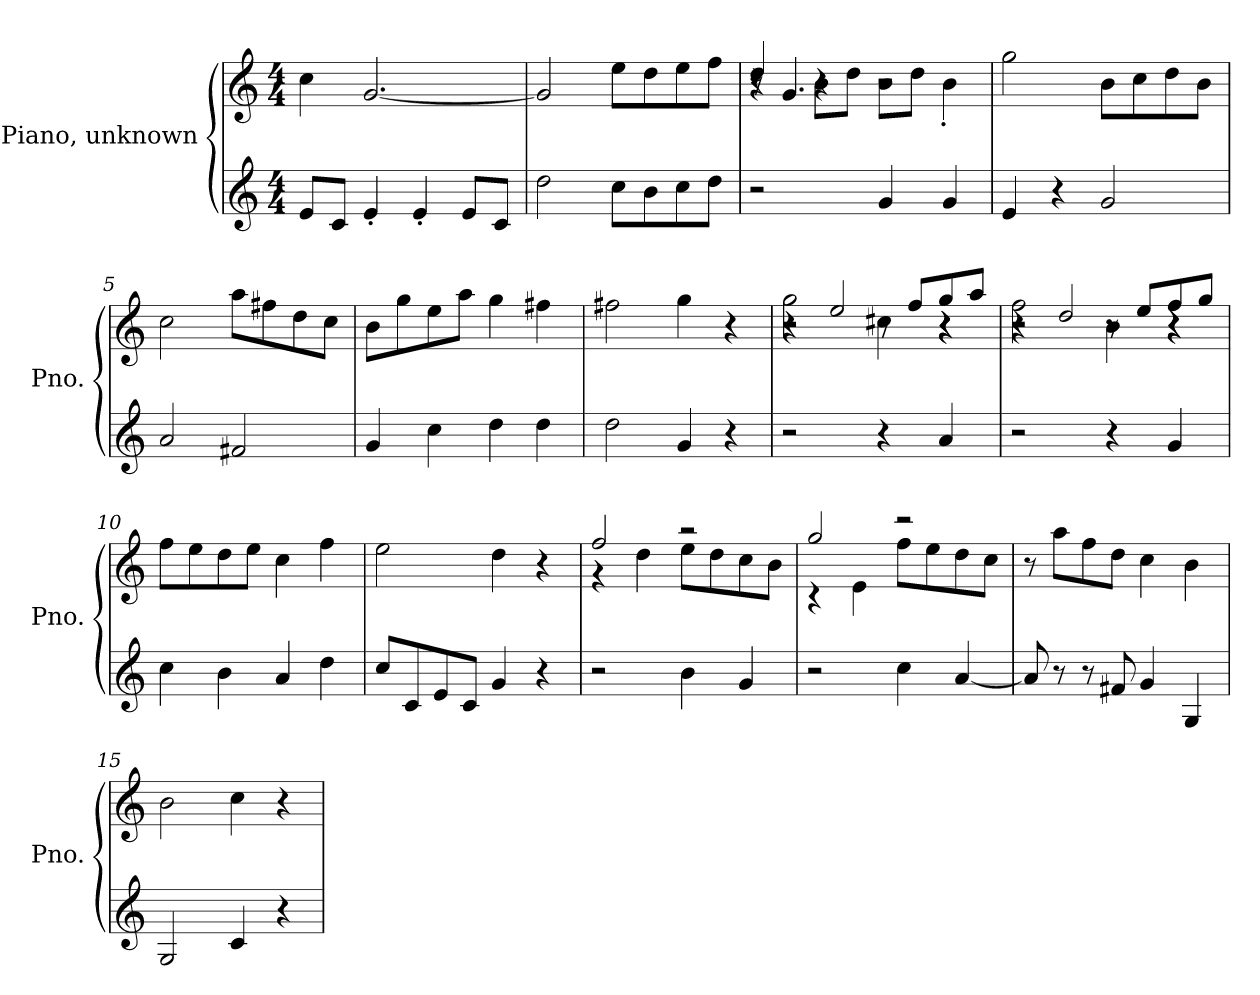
**kern	**kern
*part1	*part1
*staff2	*staff1
*I"Piano, unknown	*
*I'Pno.	*
*clefG2	*clefG2
*k[]	*k[]
*M4/4	*M4/4
*MM120	*MM120
=1	=1
8e/L	4cc\
8c/J	.
4e'/	[2.g/
4e'/	.
8e/L	.
8c/J	.
=2	=2
2dd\	2g/]
8cc\L	8ee\L
8b\	8dd\
8cc\	8ee\
8dd\J	8ff\J
=3	=3
*	*^
*	*	*^
2r	4dd/	4r	8r
.	.	.	4.g/
.	4r	8b\L	.
.	.	8dd\J	.
4g/	2r	8b\L	2r
.	.	8dd\J	.
4g/	.	4b'\	.
*	*v	*v	*v
=4	=4
4e/	2gg\
4r	.
2g/	8b\L
.	8cc\
.	8dd\
.	8b\J
=5	=5
2a/	2cc\
2f#X/	8aa\L
.	8ff#X\
.	8dd\
.	8cc\J
=6	=6
4g/	8b\L
.	8gg\
4cc\	8ee\
.	8aa\J
4dd\	4gg\
4dd\	4ff#X\
!!LO:LB:g=z
=7	=7
2dd\	2ff#X\
4g/	4gg\
4r	4r
=8	=8
*	*^
*	*	*^
2r	2r	2gg\	4r
.	.	.	2ee/
4r	8r	4cc#X\	.
.	8ff/L	.	.
4a/	8gg/	4r	4r
.	8aa/J	.	.
=9	=9	=9	=9
2r	2r	2ff\	4r
.	.	.	2dd/
4r	8r	4b\	.
.	8ee/L	.	.
4g/	8ff/	4r	4r
.	8gg/J	.	.
*	*v	*v	*v
=10	=10
4cc\	8ff\L
.	8ee\
4b\	8dd\
.	8ee\J
4a/	4cc\
4dd\	4ff\
=11	=11
8cc/L	2ee\
8c/	.
8e/	.
8c/J	.
4g/	4dd\
4r	4r
=12	=12
*	*^
2r	2ff/	4r
.	.	4dd\
4b\	2r	8ee\L
.	.	8dd\
4g/	.	8cc\
.	.	8b\J
!!LO:LB:g=z	!!
=13	=13	=13
2r	2gg/	4r
.	.	4e\
4cc\	2r	8ff\L
.	.	8ee\
[4a/	.	8dd\
.	.	8cc\J
*	*v	*v
=14	=14
8a/]	8r
8r	8aa\L
8r	8ff\
8f#X/	8dd\J
4g/	4cc\
4G/	4b\
=15	=15
2G/	2b\
4c/	4cc\
4r	4r
=	=
*-	*-
